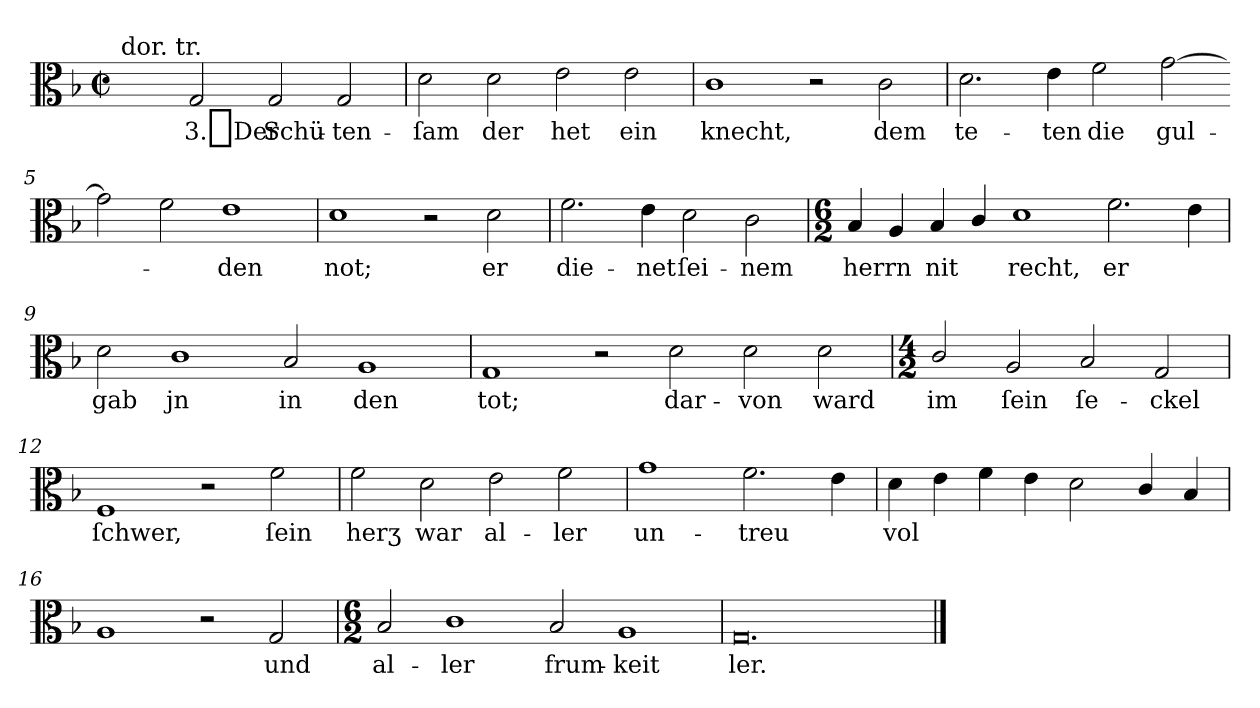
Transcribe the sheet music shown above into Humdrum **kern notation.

**kern	**text
*part1	*part1
*staff1	*staff1
*clefC3	*
*k[b-]	*
*G:dor	*
*M4/2	*
*met(c|)	*
=1	=1
!LO:TX:a:t=dor. tr.	!
2ryy	.
2G	3._Der
2G	Schü-
2G	-ten-
=2	=2
2d	-ſam
2d	der
2e	het
2e	ein
=3	=3
1c	knecht,
2r	.
2c	dem
=4	=4
2.d	te-
4e	-ten
2f	die
[2g	gul-
=5-	=5-
2g]	.
2f	.
1e	-den
=6	=6
1d	not;
2r	.
2d\	er
=7	=7
2.f	die-
4e	-net
2d	ſei-
2c	-nem
=8	=8
*M6/2	*
4B-	herrn
4A	.
4B-	nit
4c/	.
1d	recht,
2.f	er
4e	.
=9	=9
2d	gab
1c	jn
2B-	in
1A	den
=10	=10
1G	tot;
2r	.
2d	dar-
2d	-von
2d	ward
=11	=11
*M4/2	*
2c/	im
2A	ſein
2B-	ſe-
2G	-ckel
=12	=12
1F	ſchwer,
2r	.
2f	ſein
=13	=13
2f	herʒ
2d	war
2e	al-
2f	-ler
=14	=14
1g	un-
2.f	-treu
4e	.
=15	=15
4d	vol
4e	.
4f	.
4e	.
2d	.
4c/	.
4B-	.
=16	=16
1A	.
2r	.
2G	und
=17	=17
*M6/2	*
2B-	al-
1c	-ler
2B-	frum-
1A	-keit
=18	=18
0.G/	ler.
==	==
*-	*-
